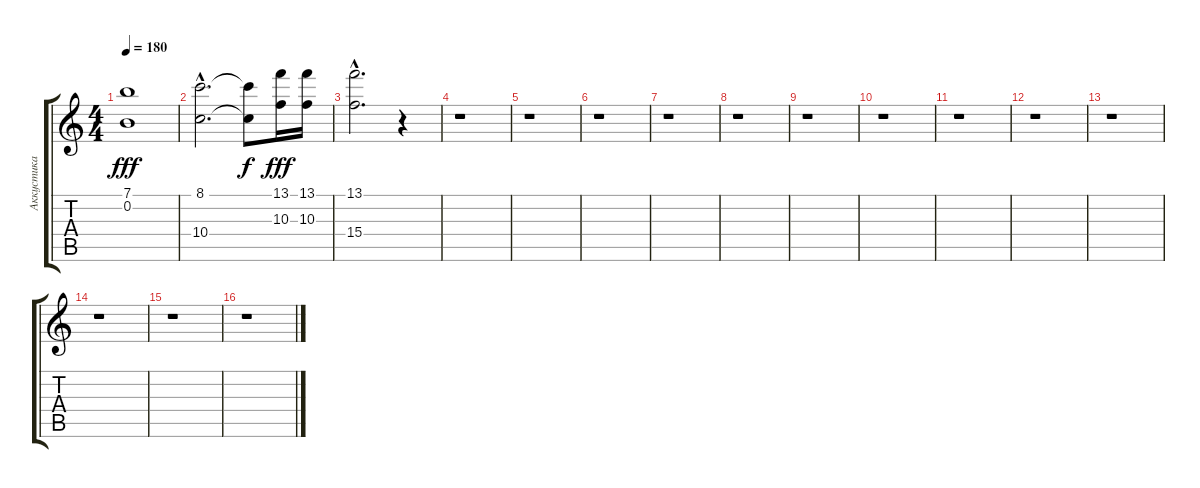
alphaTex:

\track ("Аккустика" "Аккустика") {instrument acousticguitarsteel}
\staff {score tabs}
\tuning (E4 B3 G3 D3 A2 E2) {hide}
\ts (4 4)
\tempo 180
\clef g2
\ks c
(7.1 0.2).1{dy fff} |
(8.1{hac} 10.4{hac}).2{d} (8.1{t} 10.4{t}).8{dy f} (13.1 10.3).16{dy fff} (13.1 10.3).16 |
(13.1{hac} 15.4{hac}).2{d} r.4 |
r.1 |
r.1 |
r.1 |
r.1 |
r.1 |
r.1 |
r.1 |
r.1 |
r.1 |
r.1 |
r.1 |
r.1 |
r.1
